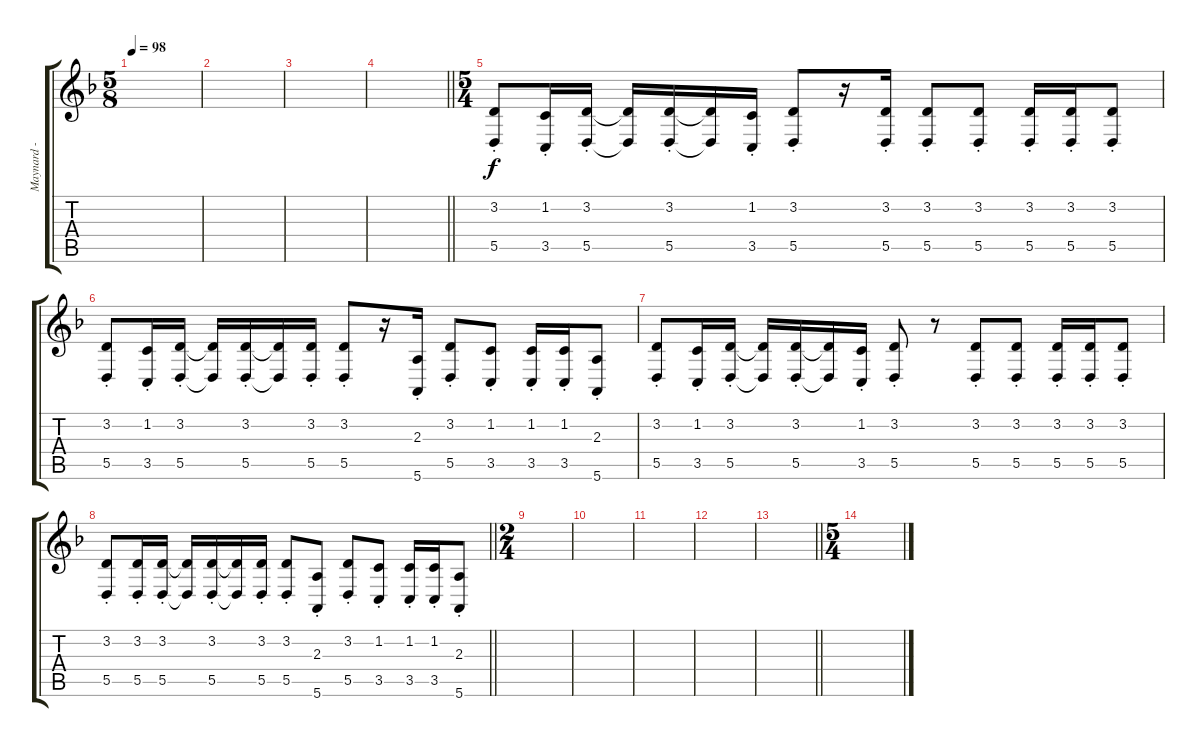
\track ("Maynard - Voice" "Maynard - ") {instrument cello}
\staff {score tabs}
\tuning (E4 B3 G3 D3 A2 E2) {hide}
\ts (5 8)
\tempo 98
\clef g2
\ks dminor
|
|
|
\barLineRight lightlight
|
\ts (5 4)
(3.2{st} 5.5{st}).8{volume 8} (1.2{st} 3.5{st}).16 (3.2{st} 5.5{st}).16 (3.2{t} 5.5{t}).16 (3.2{st} 5.5{st}).16 (3.2{t} 5.5{t}).16 (1.2{st} 3.5{st}).16 (3.2{st} 5.5{st}).8 r.16 (3.2{st} 5.5{st}).16 (3.2{st} 5.5{st}).8 (3.2{st} 5.5{st}).8 (3.2{st} 5.5{st}).16 (3.2{st} 5.5{st}).16 (3.2{st} 5.5{st}).8 |
(3.2{st} 5.5{st}).8 (1.2{st} 3.5{st}).16 (3.2{st} 5.5{st}).16 (3.2{t} 5.5{t}).16 (3.2{st} 5.5{st}).16 (3.2{t} 5.5{t}).16 (3.2{st} 5.5{st}).16 (3.2{st} 5.5{st}).8 r.16 (2.3{st} 5.6{st}).16 (3.2{st} 5.5{st}).8 (1.2{st} 3.5{st}).8 (1.2{st} 3.5{st}).16 (1.2{st} 3.5{st}).16 (2.3{st} 5.6{st}).8 |
(3.2{st} 5.5{st}).8 (1.2{st} 3.5{st}).16 (3.2{st} 5.5{st}).16 (3.2{t} 5.5{t}).16 (3.2{st} 5.5{st}).16 (3.2{t} 5.5{t}).16 (1.2{st} 3.5{st}).16 (3.2{st} 5.5{st}).8 r.8 (3.2{st} 5.5{st}).8 (3.2{st} 5.5{st}).8 (3.2{st} 5.5{st}).16 (3.2{st} 5.5{st}).16 (3.2{st} 5.5{st}).8 |
\barLineRight lightlight
(3.2{st} 5.5{st}).8 (3.2{st} 5.5{st}).16 (3.2{st} 5.5{st}).16 (3.2{t} 5.5{t}).16 (3.2{st} 5.5{st}).16 (3.2{t} 5.5{t}).16 (3.2{st} 5.5{st}).16 (3.2{st} 5.5{st}).8 (2.3{st} 5.6{st}).8 (3.2{st} 5.5{st}).8 (1.2{st} 3.5{st}).8 (1.2{st} 3.5{st}).16 (1.2{st} 3.5{st}).16 (2.3{st} 5.6{st}).8 |
\ts (2 4)
|
|
|
|
\barLineRight lightlight
|
\ts (5 4)
